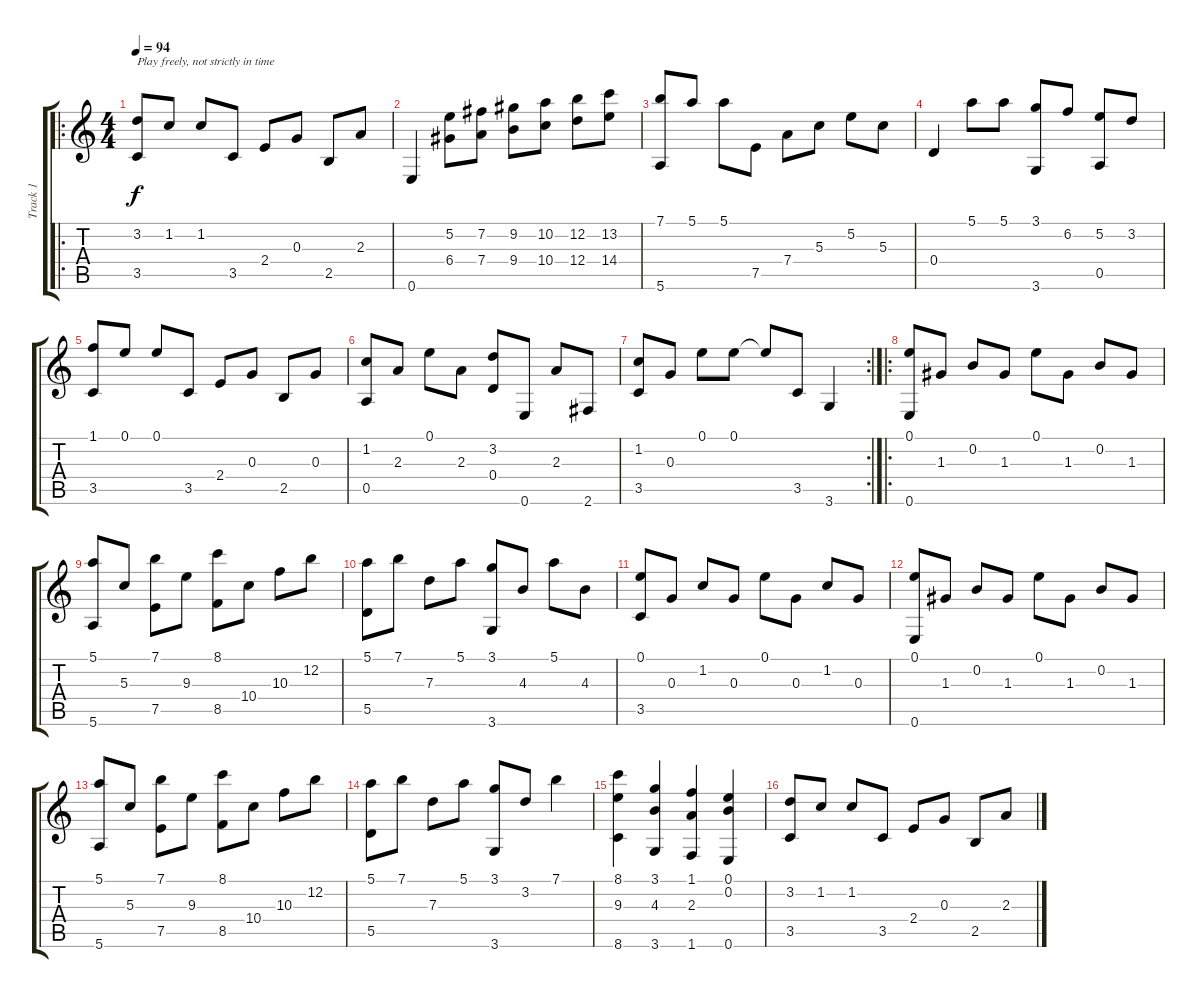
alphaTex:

\track ("Track 1" "Track 1") {instrument acousticguitarnylon}
\staff {score tabs}
\tuning (E4 B3 G3 D3 A2 E2) {hide}
\ro
\ts (4 4)
\tempo 94
\clef g2
\ks c
(3.2 3.5).8{txt "Play freely, not strictly in time" dy f instrument acousticguitarnylon} 1.2.8 1.2.8 3.5.8 2.4.8 0.3.8 2.5.8 2.3.8 |
0.6.4 (5.2 6.4).8 (7.2 7.4).8 (9.2 9.4).8 (10.2 10.4).8 (12.2 12.4).8 (13.2 14.4).8 |
(7.1 5.6).8 5.1.8 5.1.8 7.5.8 7.4.8 5.3.8 5.2.8 5.3.8 |
0.4.4 5.1.8 5.1.8 (3.1 3.6).8 6.2.8 (5.2 0.5).8 3.2.8 |
(1.1 3.5).8 0.1.8 0.1.8 3.5.8 2.4.8 0.3.8 2.5.8 0.3.8 |
(1.2 0.5).8 2.3.8 0.1.8 2.3.8 (3.2 0.4).8 0.6.8 2.3.8 2.6.8 |
\rc 2
(1.2 3.5).8 0.3.8 0.1.8 0.1.8 0.1{t}.8 3.5.8 3.6.4 |
\ro
(0.1 0.6).8 1.3.8 0.2.8 1.3.8 0.1.8 1.3.8 0.2.8 1.3.8 |
(5.1 5.6).8 5.3.8 (7.1 7.5).8 9.3.8 (8.1 8.5).8 10.4.8 10.3.8 12.2.8 |
(5.1 5.5).8 7.1.8 7.3.8 5.1.8 (3.1 3.6).8 4.3.8 5.1.8 4.3.8 |
(0.1 3.5).8 0.3.8 1.2.8 0.3.8 0.1.8 0.3.8 1.2.8 0.3.8 |
(0.1 0.6).8 1.3.8 0.2.8 1.3.8 0.1.8 1.3.8 0.2.8 1.3.8 |
(5.1 5.6).8 5.3.8 (7.1 7.5).8 9.3.8 (8.1 8.5).8 10.4.8 10.3.8 12.2.8 |
(5.1 5.5).8 7.1.8 7.3.8 5.1.8 (3.1 3.6).8 3.2.8 7.1.4 |
(8.1 9.3 8.6).4 (3.1 4.3 3.6).4 (1.1 2.3 1.6).4 (0.1 0.2 0.6).4 |
(3.2 3.5).8 1.2.8 1.2.8 3.5.8 2.4.8 0.3.8 2.5.8 2.3.8
